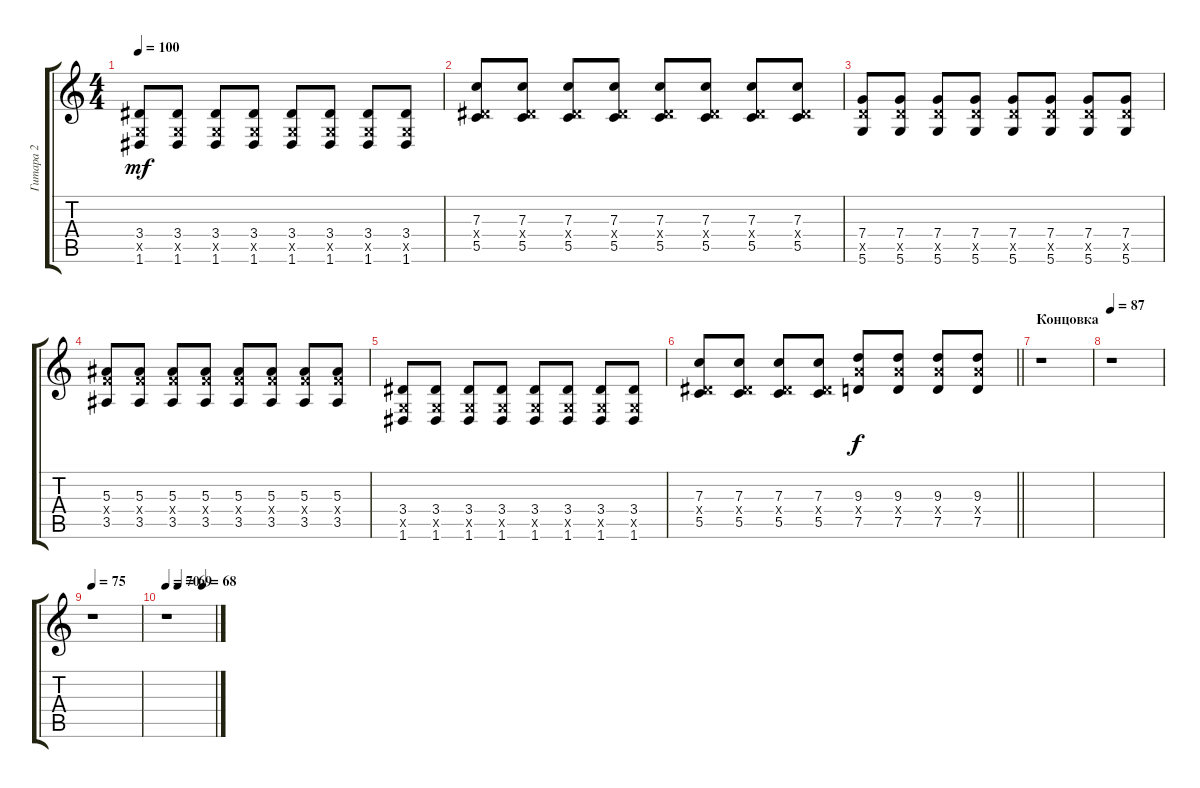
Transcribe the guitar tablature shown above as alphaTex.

\track ("Гитара 2" "Гитара 2") {instrument overdrivenguitar}
\staff {score tabs}
\tuning (D4 A3 F3 C3 G2 D2) {hide}
\ts (4 4)
\tempo 100
\clef g2
\ks c
(3.4 0.5{x} 1.6).8{dy mf volume 12 instrument overdrivenguitar} (3.4 0.5{x} 1.6).8 (3.4 0.5{x} 1.6).8 (3.4 0.5{x} 1.6).8 (3.4 0.5{x} 1.6).8 (3.4 0.5{x} 1.6).8 (3.4 0.5{x} 1.6).8 (3.4 0.5{x} 1.6).8 |
(7.3 3.4{x} 5.5).8 (7.3 3.4{x} 5.5).8 (7.3 3.4{x} 5.5).8 (7.3 3.4{x} 5.5).8 (7.3 3.4{x} 5.5).8 (7.3 3.4{x} 5.5).8 (7.3 3.4{x} 5.5).8 (7.3 3.4{x} 5.5).8 |
(7.4 7.5{x} 5.6).8 (7.4 7.5{x} 5.6).8 (7.4 7.5{x} 5.6).8 (7.4 7.5{x} 5.6).8 (7.4 7.5{x} 5.6).8 (7.4 7.5{x} 5.6).8 (7.4 7.5{x} 5.6).8 (7.4 7.5{x} 5.6).8 |
(5.3 5.4{x} 3.5).8 (5.3 5.4{x} 3.5).8 (5.3 5.4{x} 3.5).8 (5.3 5.4{x} 3.5).8 (5.3 5.4{x} 3.5).8 (5.3 5.4{x} 3.5).8 (5.3 5.4{x} 3.5).8 (5.3 5.4{x} 3.5).8 |
(3.4 0.5{x} 1.6).8 (3.4 0.5{x} 1.6).8 (3.4 0.5{x} 1.6).8 (3.4 0.5{x} 1.6).8 (3.4 0.5{x} 1.6).8 (3.4 0.5{x} 1.6).8 (3.4 0.5{x} 1.6).8 (3.4 0.5{x} 1.6).8 |
\barLineRight lightlight
(7.3 3.4{x} 5.5).8 (7.3 3.4{x} 5.5).8 (7.3 3.4{x} 5.5).8 (7.3 3.4{x} 5.5).8 (9.3 9.4{x} 7.5).8{dy f} (9.3 9.4{x} 7.5).8 (9.3 9.4{x} 7.5).8 (9.3 9.4{x} 7.5).8 |
\section ("" "Концовка")
r.1 |
\tempo 87
r.1 |
\tempo 75
r.1 |
\tempo 70
\tempo (69 0.25)
\tempo (68 0.75)
r.1
